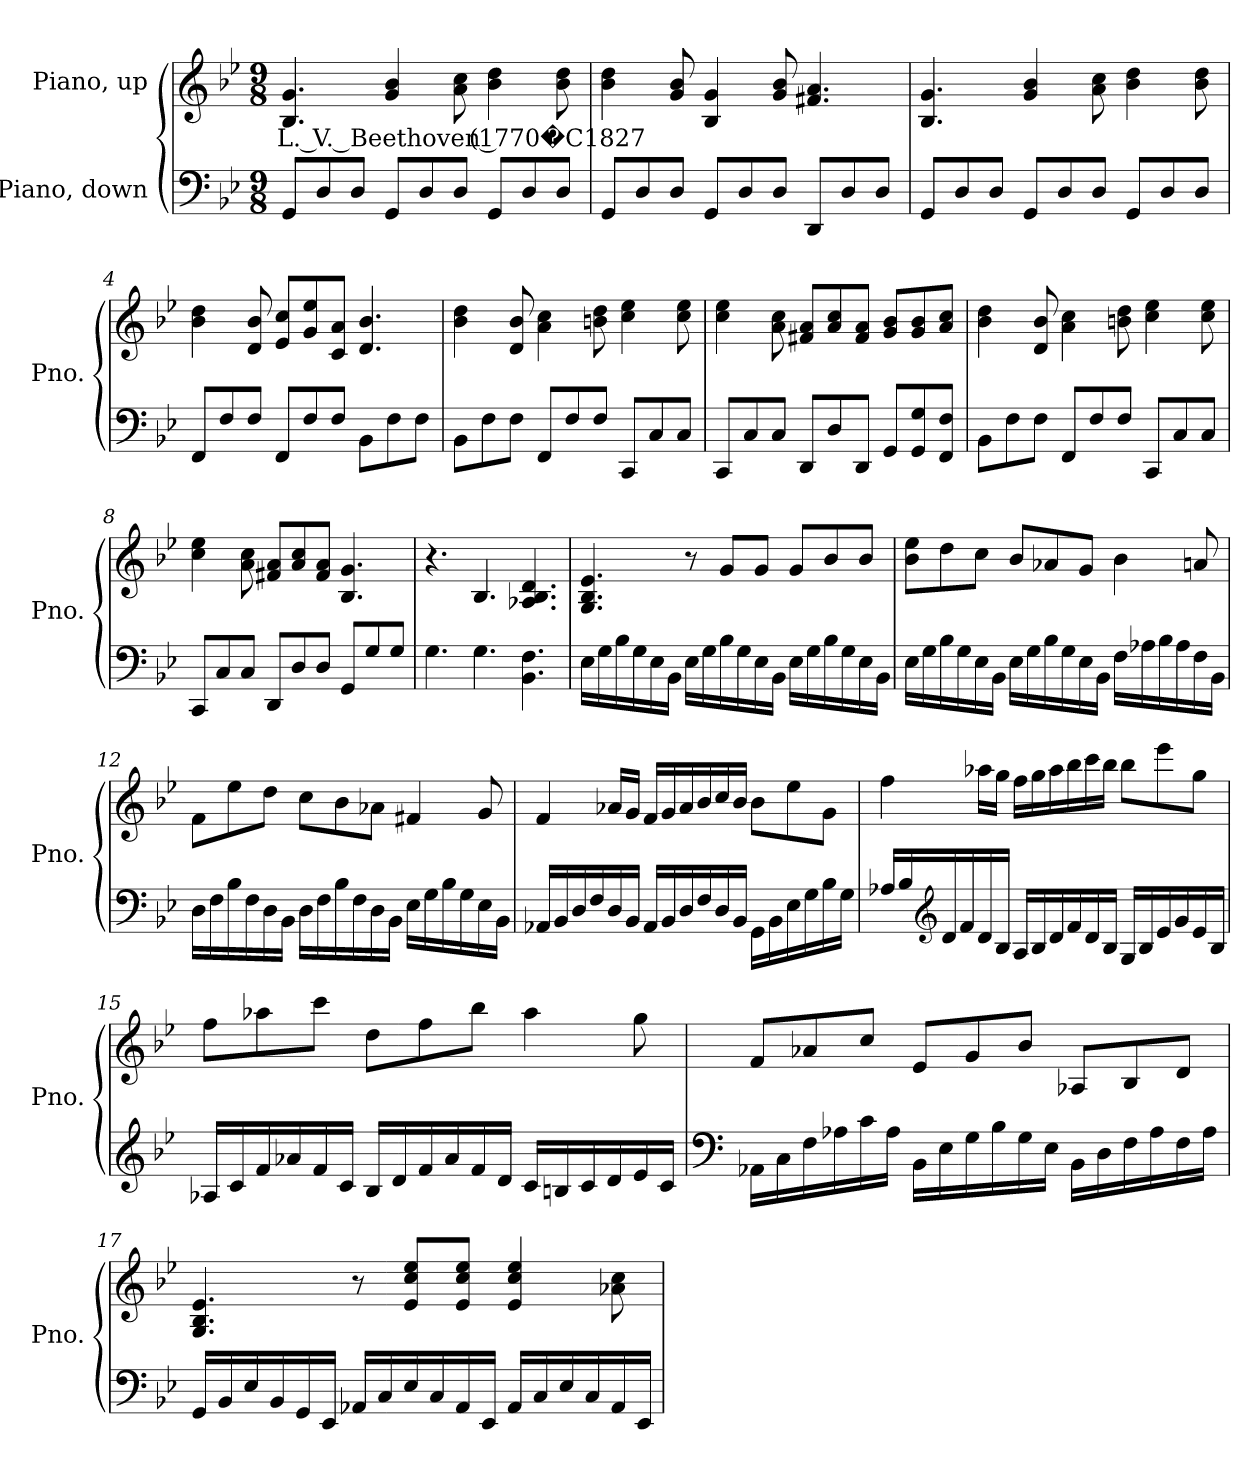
**kern	**kern	**text
*part2	*part1	*part1
*staff2	*staff1	*staff1
*I"Piano, down	*I"Piano, up	*
*I'Pno.	*I'Pno.	*
*clefF4	*clefG2	*
*k[b-e-]	*k[b-e-]	*
*M9/8	*M9/8	*
*MM72	*MM72	*
=1	=1	=1
!	!	!LO:LY:b
8GG/L	4.B-/ 4.g/	L. V. Beethoven (1770�C1827
8D/	.	.
8D/J	.	.
8GG/L	4g/ 4b-/	.
8D/	.	.
8D/J	8a\ 8cc\	.
8GG/L	4b-\ 4dd\	.
8D/	.	.
8D/J	8b-\ 8dd\	.
=2	=2	=2
8GG/L	4b-\ 4dd\	.
8D/	.	.
8D/J	8g/ 8b-/	.
8GG/L	4B-/ 4g/	.
8D/	.	.
8D/J	8g/ 8b-/	.
8DD/L	4.f#X/ 4.a/	.
8D/	.	.
8D/J	.	.
!!LO:LB:g=z
=3	=3	=3
8GG/L	4.B-/ 4.g/	.
8D/	.	.
8D/J	.	.
8GG/L	4g/ 4b-/	.
8D/	.	.
8D/J	8a\ 8cc\	.
8GG/L	4b-\ 4dd\	.
8D/	.	.
8D/J	8b-\ 8dd\	.
=4	=4	=4
8FF/L	4b-\ 4dd\	.
8F/	.	.
8F/J	8d/ 8b-/	.
8FF/L	8e-/ 8cc/L	.
8F/	8g/ 8ee-/	.
8F/J	8c/ 8a/J	.
8BB-\L	4.d/ 4.b-/	.
8F\	.	.
8F\J	.	.
=5	=5	=5
8BB-\L	4b-\ 4dd\	.
8F\	.	.
8F\J	8d/ 8b-/	.
8FF/L	4a\ 4cc\	.
8F/	.	.
8F/J	8bn\ 8dd\	.
8CC/L	4cc\ 4ee-\	.
8C/	.	.
8C/J	8cc\ 8ee-\	.
=6	=6	=6
8CC/L	4cc\ 4ee-\	.
8C/	.	.
8C/J	8a\ 8cc\	.
8DD/L	8f#X/ 8a/L	.
8D/	8a/ 8cc/	.
8DD/J	8f#/ 8a/J	.
8GG/L	8g/ 8b-/L	.
8GG/ 8G/	8g/ 8b-/	.
8FF/ 8F/J	8a/ 8cc/J	.
!!LO:LB:g=z
=7	=7	=7
8BB-\L	4b-\ 4dd\	.
8F\	.	.
8F\J	8d/ 8b-/	.
8FF/L	4a\ 4cc\	.
8F/	.	.
8F/J	8bn\ 8dd\	.
8CC/L	4cc\ 4ee-\	.
8C/	.	.
8C/J	8cc\ 8ee-\	.
=8	=8	=8
8CC/L	4cc\ 4ee-\	.
8C/	.	.
8C/J	8a\ 8cc\	.
8DD/L	8f#X/ 8a/L	.
8D/	8a/ 8cc/	.
8D/J	8f#/ 8a/J	.
8GG/L	4.B-/ 4.g/	.
8G/	.	.
8G/J	.	.
=9	=9	=9
4.G\	4.r	.
4.G\	4.B-/	.
4.BB-\ 4.F\	4.A-X/ 4.B-/ 4.d/	.
!!LO:LB:g=z
=10	=10	=10
16E-\LL	4.G/ 4.B-/ 4.e-/	.
16G\	.	.
16B-\	.	.
16G\	.	.
16E-\	.	.
16BB-\JJ	.	.
16E-\LL	8r	.
16G\	.	.
16B-\	8g/L	.
16G\	.	.
16E-\	8g/J	.
16BB-\JJ	.	.
16E-\LL	8g/L	.
16G\	.	.
16B-\	8b-/	.
16G\	.	.
16E-\	8b-/J	.
16BB-\JJ	.	.
=11	=11	=11
16E-\LL	8b-\ 8ee-\L	.
16G\	.	.
16B-\	8dd\	.
16G\	.	.
16E-\	8cc\J	.
16BB-\JJ	.	.
16E-\LL	8b-/L	.
16G\	.	.
16B-\	8a-X/	.
16G\	.	.
16E-\	8g/J	.
16BB-\JJ	.	.
16F\LL	4b-\	.
16A-X\	.	.
16B-\	.	.
16A-\	.	.
16F\	8an/	.
16BB-\JJ	.	.
!!LO:LB:g=z
=12	=12	=12
16D\LL	8f\L	.
16F\	.	.
16B-\	8ee-\	.
16F\	.	.
16D\	8dd\J	.
16BB-\JJ	.	.
16D\LL	8cc\L	.
16F\	.	.
16B-\	8b-\	.
16F\	.	.
16D\	8a-X\J	.
16BB-\JJ	.	.
16E-\LL	4f#X/	.
16G\	.	.
16B-\	.	.
16G\	.	.
16E-\	8g/	.
16BB-\JJ	.	.
=13	=13	=13
16AA-X/LL	4f/	.
16BB-/	.	.
16D/	.	.
16F/	.	.
16D/	16a-X/LL	.
16BB-/JJ	16g/JJ	.
16AA-/LL	16f/LL	.
16BB-/	16g/	.
16D/	16a-/	.
16F/	16b-/	.
16D/	16cc/	.
16BB-/JJ	16b-/JJ	.
16GG\LL	8b-\L	.
16BB-\	.	.
16E-\	8ee-\	.
16G\	.	.
16B-\	8g\J	.
16G\JJ	.	.
!!LO:LB:g=z
=14	=14	=14
16A-X/LL	4ff\	.
16B-/	.	.
*clefG2	*	*
16d/	.	.
16f/	.	.
16d/	16aa-X\LL	.
16B-/JJ	16gg\JJ	.
16A-/LL	16ff\LL	.
16B-/	16gg\	.
16d/	16aa-\	.
16f/	16bb-\	.
16d/	16ccc\	.
16B-/JJ	16bb-\JJ	.
16G/LL	8bb-\L	.
16B-/	.	.
16e-/	8eee-\	.
16g/	.	.
16e-/	8gg\J	.
16B-/JJ	.	.
=15	=15	=15
16A-X/LL	8ff\L	.
16c/	.	.
16f/	8aa-X\	.
16a-X/	.	.
16f/	8ccc\J	.
16c/JJ	.	.
16B-/LL	8dd\L	.
16d/	.	.
16f/	8ff\	.
16a-/	.	.
16f/	8bb-\J	.
16d/JJ	.	.
16c/LL	4aa-\	.
16Bn/	.	.
16c/	.	.
16d/	.	.
16e-/	8gg\	.
16c/JJ	.	.
!!LO:PB:g=z
=16	=16	=16
*clefF4	*	*
16AA-X\LL	8f/L	.
16C\	.	.
16F\	8a-X/	.
16A-X\	.	.
16c\	8cc/J	.
16A-\JJ	.	.
16BB-\LL	8e-/L	.
16E-\	.	.
16G\	8g/	.
16B-\	.	.
16G\	8b-/J	.
16E-\JJ	.	.
16BB-\LL	8A-X/L	.
16D\	.	.
16F\	8B-/	.
16A-\	.	.
16F\	8d/J	.
16A-\JJ	.	.
=17	=17	=17
16GG/LL	4.G/ 4.B-/ 4.e-/	.
16BB-/	.	.
16E-/	.	.
16BB-/	.	.
16GG/	.	.
16EE-/JJ	.	.
16AA-X/LL	8r	.
16C/	.	.
16E-/	8e-/ 8cc/ 8ee-/L	.
16C/	.	.
16AA-/	8e-/ 8cc/ 8ee-/J	.
16EE-/JJ	.	.
16AA-/LL	4e-/ 4cc/ 4ee-/	.
16C/	.	.
16E-/	.	.
16C/	.	.
16AA-/	8a-X\ 8cc\	.
16EE-/JJ	.	.
=	=	=
*-	*-	*-
